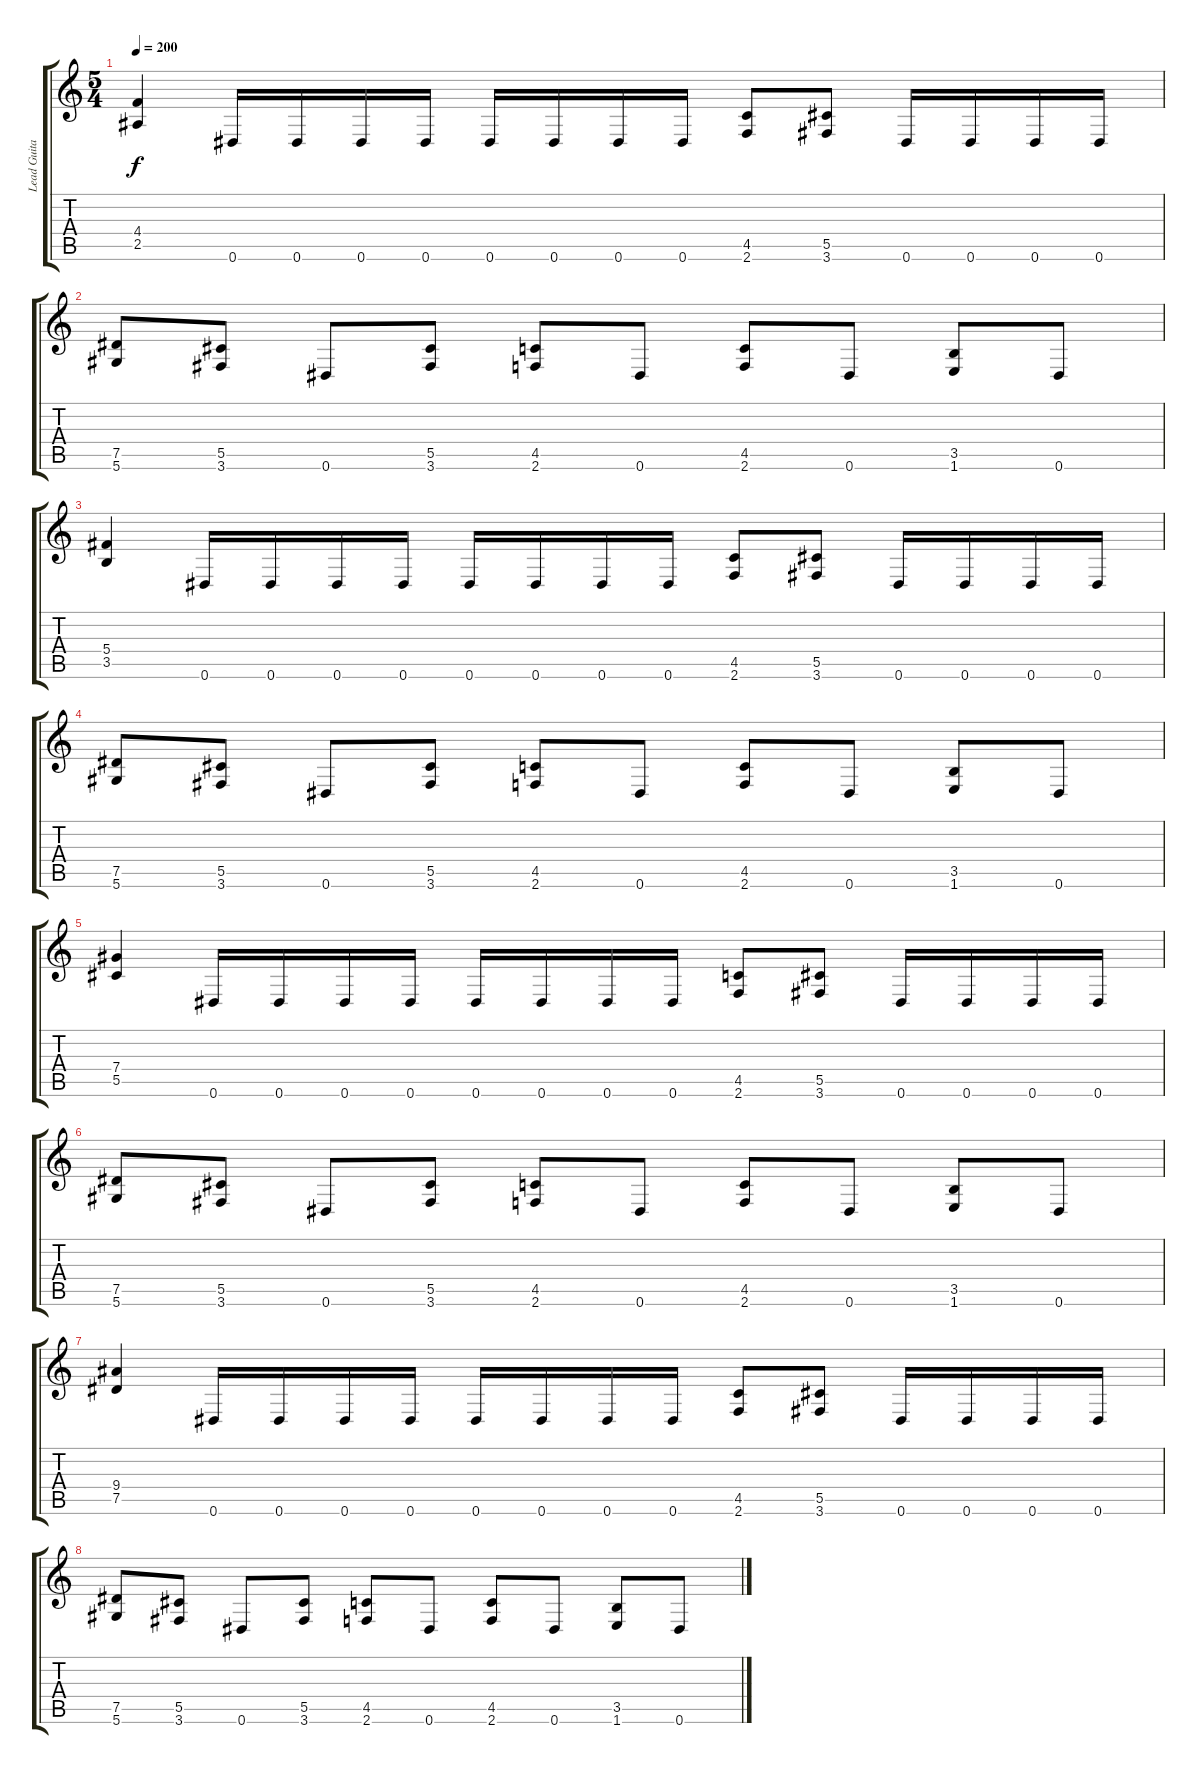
\track ("Lead Guitar" "Lead Guita") {instrument overdrivenguitar}
\staff {score tabs}
\tuning (Eb4 Bb3 Gb3 Db3 Ab2 Eb2) {hide}
\ts (5 4)
\tempo 200
\clef g2
\ks c
(4.4 2.5).4{dy f} 0.6.16 0.6.16 0.6.16 0.6.16 0.6.16 0.6.16 0.6.16 0.6.16 (4.5 2.6).8 (5.5 3.6).8 0.6.16 0.6.16 0.6.16 0.6.16 |
(7.5 5.6).8 (5.5 3.6).8 0.6.8 (5.5 3.6).8 (4.5 2.6).8 0.6.8 (4.5 2.6).8 0.6.8 (3.5 1.6).8 0.6.8 |
(5.4 3.5).4 0.6.16 0.6.16 0.6.16 0.6.16 0.6.16 0.6.16 0.6.16 0.6.16 (4.5 2.6).8 (5.5 3.6).8 0.6.16 0.6.16 0.6.16 0.6.16 |
(7.5 5.6).8 (5.5 3.6).8 0.6.8 (5.5 3.6).8 (4.5 2.6).8 0.6.8 (4.5 2.6).8 0.6.8 (3.5 1.6).8 0.6.8 |
(7.4 5.5).4 0.6.16 0.6.16 0.6.16 0.6.16 0.6.16 0.6.16 0.6.16 0.6.16 (4.5 2.6).8 (5.5 3.6).8 0.6.16 0.6.16 0.6.16 0.6.16 |
(7.5 5.6).8 (5.5 3.6).8 0.6.8 (5.5 3.6).8 (4.5 2.6).8 0.6.8 (4.5 2.6).8 0.6.8 (3.5 1.6).8 0.6.8 |
(9.4 7.5).4 0.6.16 0.6.16 0.6.16 0.6.16 0.6.16 0.6.16 0.6.16 0.6.16 (4.5 2.6).8 (5.5 3.6).8 0.6.16 0.6.16 0.6.16 0.6.16 |
(7.5 5.6).8 (5.5 3.6).8 0.6.8 (5.5 3.6).8 (4.5 2.6).8 0.6.8 (4.5 2.6).8 0.6.8 (3.5 1.6).8 0.6.8
